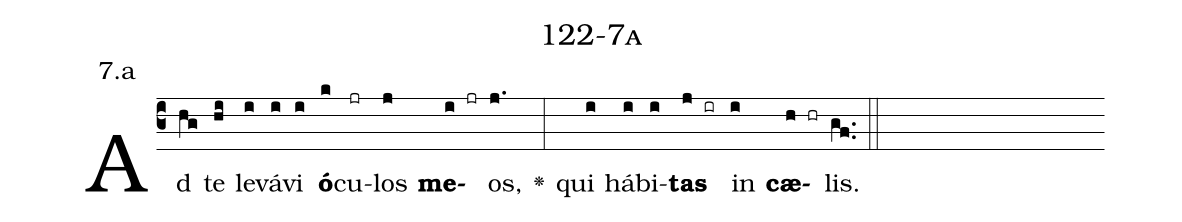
name: 122-7a;
annotation: 7.a;
%%
(c3)Ad(hg) te(hi) le(i)vá(i)vi(i) <b>ó</b>(k)cu(jr)los(j) <b>me</b>(i jr)os,(j.) <v>\greheightstar</v>(:) qui(i) há(i)bi(i)<b>tas</b>(j ir) in(i) <b>cæ</b>(h hr)lis.(gf..) (::)


%E(i) u(i) o(j) u(i) a(h) e.(gf..) (::)
